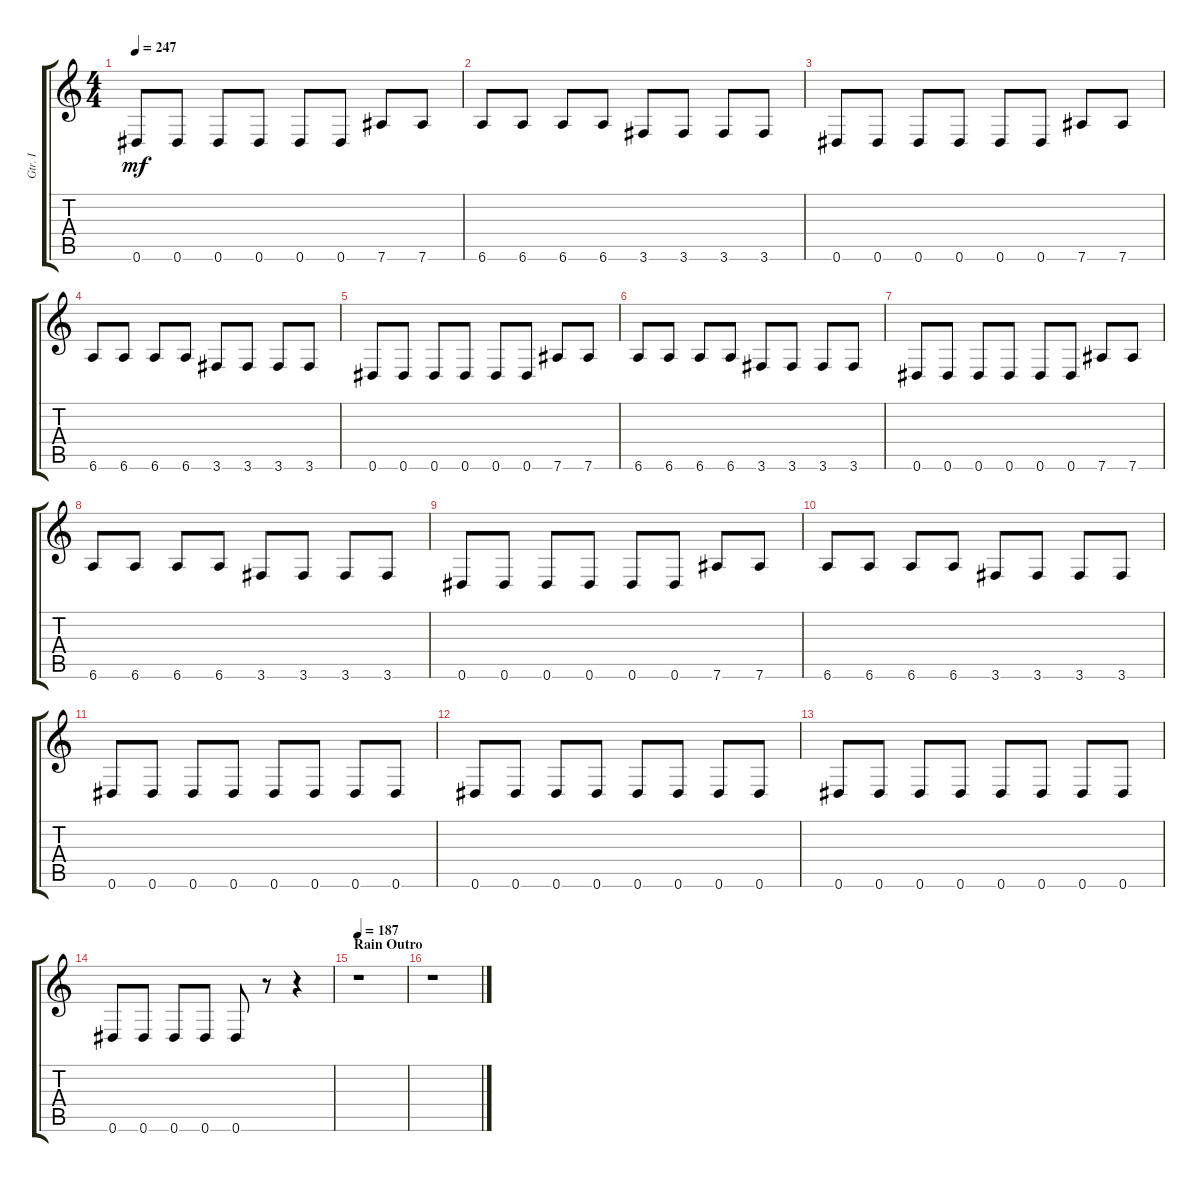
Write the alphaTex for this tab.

\track ("Gtr. I" "Gtr. I") {instrument overdrivenguitar}
\staff {score tabs}
\tuning (Eb4 Bb3 Gb3 Db3 Ab2 Eb2) {hide}
\ts (4 4)
\tempo 247
\clef g2
\ks c
0.6.8{dy mf} 0.6.8 0.6.8 0.6.8 0.6.8 0.6.8 7.6.8 7.6.8 |
6.6.8 6.6.8 6.6.8 6.6.8 3.6.8 3.6.8 3.6.8 3.6.8 |
0.6.8 0.6.8 0.6.8 0.6.8 0.6.8 0.6.8 7.6.8 7.6.8 |
6.6.8 6.6.8 6.6.8 6.6.8 3.6.8 3.6.8 3.6.8 3.6.8 |
0.6.8 0.6.8 0.6.8 0.6.8 0.6.8 0.6.8 7.6.8 7.6.8 |
6.6.8 6.6.8 6.6.8 6.6.8 3.6.8 3.6.8 3.6.8 3.6.8 |
0.6.8 0.6.8 0.6.8 0.6.8 0.6.8 0.6.8 7.6.8 7.6.8 |
6.6.8 6.6.8 6.6.8 6.6.8 3.6.8 3.6.8 3.6.8 3.6.8 |
0.6.8 0.6.8 0.6.8 0.6.8 0.6.8 0.6.8 7.6.8 7.6.8 |
6.6.8 6.6.8 6.6.8 6.6.8 3.6.8 3.6.8 3.6.8 3.6.8 |
0.6.8 0.6.8 0.6.8 0.6.8 0.6.8 0.6.8 0.6.8 0.6.8 |
0.6.8 0.6.8 0.6.8 0.6.8 0.6.8 0.6.8 0.6.8 0.6.8 |
0.6.8 0.6.8 0.6.8 0.6.8 0.6.8 0.6.8 0.6.8 0.6.8 |
0.6.8 0.6.8 0.6.8 0.6.8 0.6.8 r.8 r.4 |
\section ("" "Rain Outro")
\tempo 187
r.1 |
r.1
